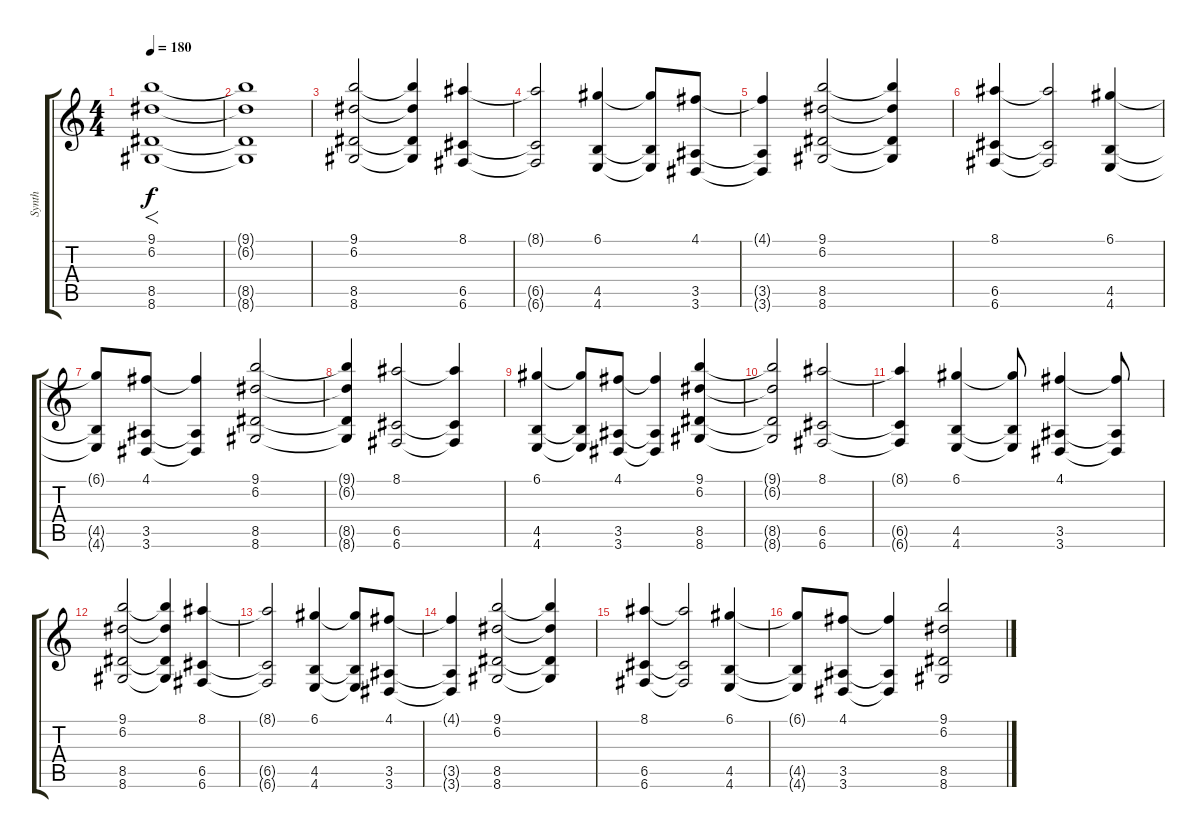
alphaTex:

\track ("Synth" "Synth") {instrument stringensemble1}
\staff {score tabs}
\tuning (D5 A4 F4 C4 G3 C3) {hide}
\ts (4 4)
\tempo 180
\clef g2
\ks c
(9.1 6.2 8.5 8.6).1{f dy f instrument stringensemble1} |
(9.1{t} 6.2{t} 8.5{t} 8.6{t}).1 |
(9.1 6.2 8.5 8.6).2 (9.1{t} 6.2{t} 8.5{t} 8.6{t}).4 (8.1 6.5 6.6).4 |
(8.1{t} 6.5{t} 6.6{t}).2 (6.1 4.5 4.6).4 (6.1{t} 4.5{t} 4.6{t}).8 (4.1 3.5 3.6).8 |
(4.1{t} 3.5{t} 3.6{t}).4 (9.1 6.2 8.5 8.6).2 (9.1{t} 6.2{t} 8.5{t} 8.6{t}).4 |
(8.1 6.5 6.6).4 (8.1{t} 6.5{t} 6.6{t}).2 (6.1 4.5 4.6).4 |
(6.1{t} 4.5{t} 4.6{t}).8 (4.1 3.5 3.6).8 (4.1{t} 3.5{t} 3.6{t}).4 (9.1 6.2 8.5 8.6).2 |
(9.1{t} 6.2{t} 8.5{t} 8.6{t}).4 (8.1 6.5 6.6).2 (8.1{t} 6.5{t} 6.6{t}).4 |
(6.1 4.5 4.6).4 (6.1{t} 4.5{t} 4.6{t}).8 (4.1 3.5 3.6).8 (4.1{t} 3.5{t} 3.6{t}).4 (9.1 6.2 8.5 8.6).4 |
(9.1{t} 6.2{t} 8.5{t} 8.6{t}).2 (8.1 6.5 6.6).2 |
(8.1{t} 6.5{t} 6.6{t}).4 (6.1 4.5 4.6).4 (6.1{t} 4.5{t} 4.6{t}).8 (4.1 3.5 3.6).4 (4.1{t} 3.5{t} 3.6{t}).8 |
(9.1 6.2 8.5 8.6).2 (9.1{t} 6.2{t} 8.5{t} 8.6{t}).4 (8.1 6.5 6.6).4 |
(8.1{t} 6.5{t} 6.6{t}).2 (6.1 4.5 4.6).4 (6.1{t} 4.5{t} 4.6{t}).8 (4.1 3.5 3.6).8 |
(4.1{t} 3.5{t} 3.6{t}).4 (9.1 6.2 8.5 8.6).2 (9.1{t} 6.2{t} 8.5{t} 8.6{t}).4 |
(8.1 6.5 6.6).4 (8.1{t} 6.5{t} 6.6{t}).2 (6.1 4.5 4.6).4 |
(6.1{t} 4.5{t} 4.6{t}).8 (4.1 3.5 3.6).8 (4.1{t} 3.5{t} 3.6{t}).4 (9.1 6.2 8.5 8.6).2
